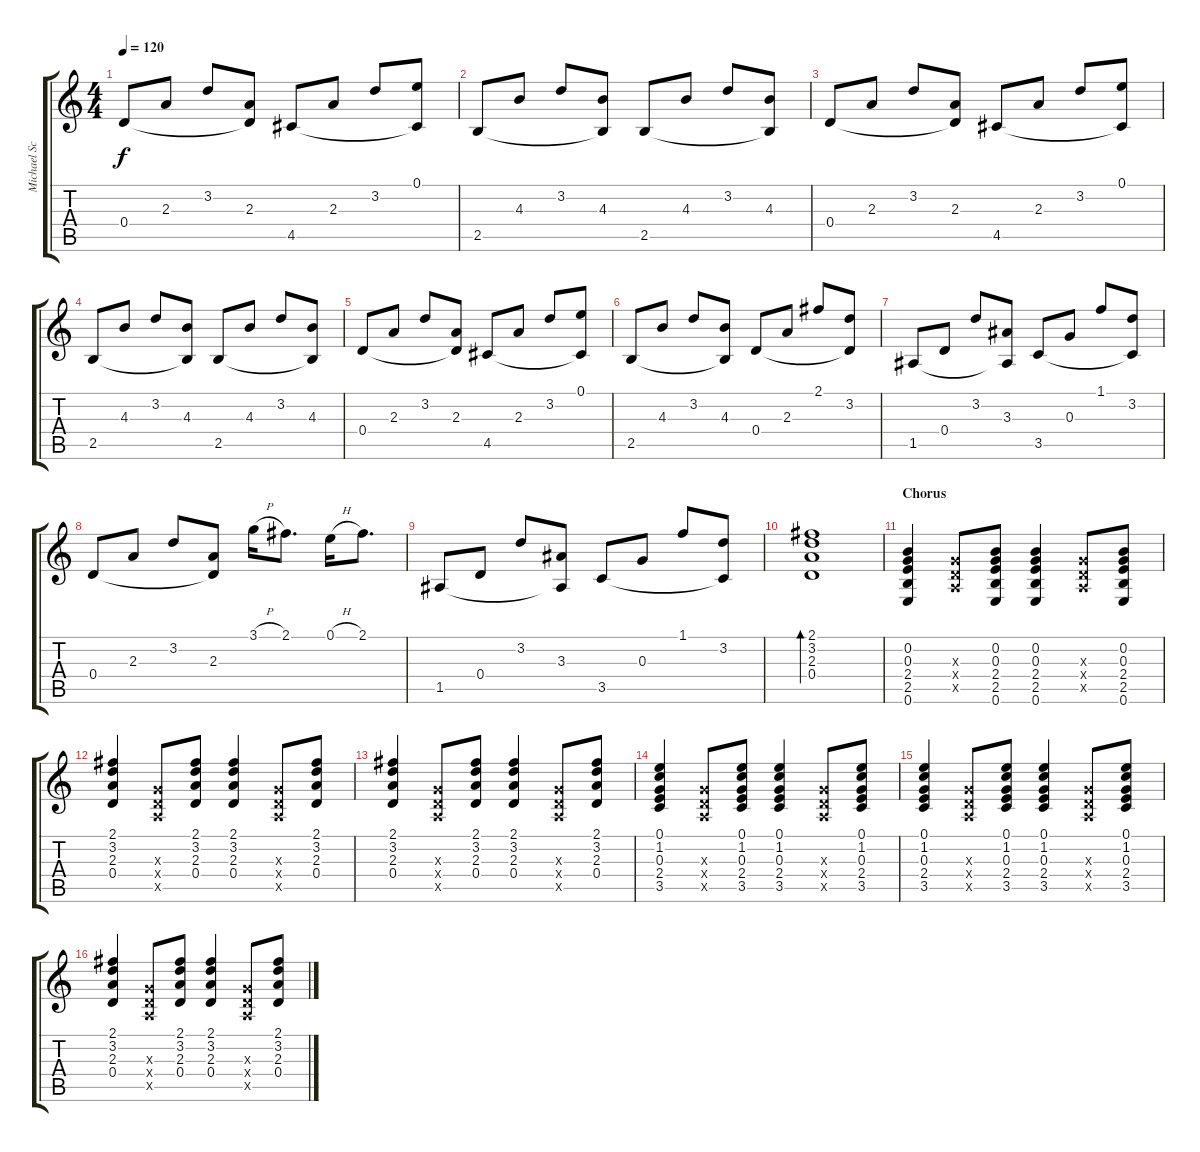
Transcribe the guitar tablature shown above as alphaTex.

\track ("Michael Schenker 1" "Michael Sc") {instrument acousticguitarsteel}
\staff {score tabs}
\tuning (E4 B3 G3 D3 A2 E2) {hide}
\ts (4 4)
\tempo 120
\clef g2
\ks c
0.4.8{dy f} 2.3.8 3.2.8 (2.3 0.4{t}).8 4.5.8 2.3.8 3.2.8 (0.1 4.5{t}).8 |
2.5.8 4.3.8 3.2.8 (4.3 2.5{t}).8 2.5.8 4.3.8 3.2.8 (4.3 2.5{t}).8 |
0.4.8 2.3.8 3.2.8 (2.3 0.4{t}).8 4.5.8 2.3.8 3.2.8 (0.1 4.5{t}).8 |
2.5.8 4.3.8 3.2.8 (4.3 2.5{t}).8 2.5.8 4.3.8 3.2.8 (4.3 2.5{t}).8 |
0.4.8 2.3.8 3.2.8 (2.3 0.4{t}).8 4.5.8 2.3.8 3.2.8 (0.1 4.5{t}).8 |
2.5.8 4.3.8 3.2.8 (4.3 2.5{t}).8 0.4.8 2.3.8 2.1.8 (3.2 0.4{t}).8 |
1.5.8 0.4.8 3.2.8 (3.3 1.5{t}).8 3.5.8 0.3.8 1.1.8 (3.2 3.5{t}).8 |
0.4.8 2.3.8 3.2.8 (2.3 0.4{t}).8 3.1{h}.16 2.1.8{d} 0.1{h}.16 2.1.8{d} |
1.5.8 0.4.8 3.2.8 (3.3 1.5{t}).8 3.5.8 0.3.8 1.1.8 (3.2 3.5{t}).8 |
(2.1 3.2 2.3 0.4).1{bd 60} |
\section ("" "Chorus")
(0.2 0.3 2.4 2.5 0.6).4 (0.3{x} 0.4{x} 0.5{x}).8 (0.2 0.3 2.4 2.5 0.6).8 (0.2 0.3 2.4 2.5 0.6).4 (0.3{x} 0.4{x} 0.5{x}).8 (0.2 0.3 2.4 2.5 0.6).8 |
(2.1 3.2 2.3 0.4).4 (0.3{x} 0.4{x} 0.5{x}).8 (2.1 3.2 2.3 0.4).8 (2.1 3.2 2.3 0.4).4 (0.3{x} 0.4{x} 0.5{x}).8 (2.1 3.2 2.3 0.4).8 |
(2.1 3.2 2.3 0.4).4 (0.3{x} 0.4{x} 0.5{x}).8 (2.1 3.2 2.3 0.4).8 (2.1 3.2 2.3 0.4).4 (0.3{x} 0.4{x} 0.5{x}).8 (2.1 3.2 2.3 0.4).8 |
(0.1 1.2 0.3 2.4 3.5).4 (0.3{x} 0.4{x} 0.5{x}).8 (0.1 1.2 0.3 2.4 3.5).8 (0.1 1.2 0.3 2.4 3.5).4 (0.3{x} 0.4{x} 0.5{x}).8 (0.1 1.2 0.3 2.4 3.5).8 |
(0.1 1.2 0.3 2.4 3.5).4 (0.3{x} 0.4{x} 0.5{x}).8 (0.1 1.2 0.3 2.4 3.5).8 (0.1 1.2 0.3 2.4 3.5).4 (0.3{x} 0.4{x} 0.5{x}).8 (0.1 1.2 0.3 2.4 3.5).8 |
(2.1 3.2 2.3 0.4).4 (0.3{x} 0.4{x} 0.5{x}).8 (2.1 3.2 2.3 0.4).8 (2.1 3.2 2.3 0.4).4 (0.3{x} 0.4{x} 0.5{x}).8 (2.1 3.2 2.3 0.4).8
